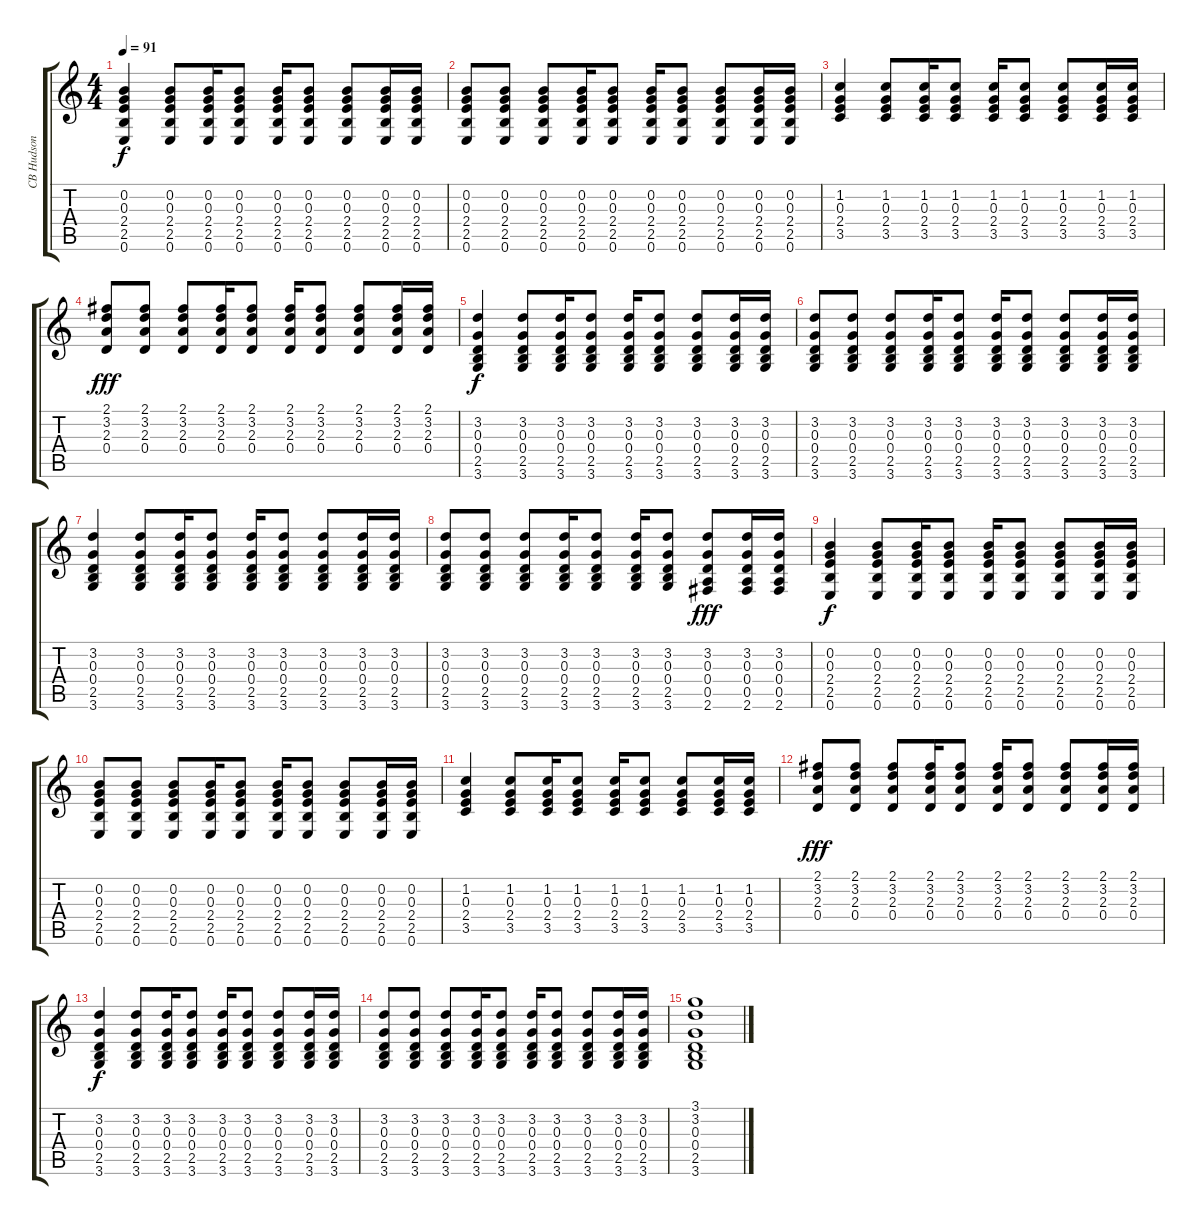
\track ("CB Hudson - acoustic guitar" "CB Hudson ") {instrument acousticguitarsteel}
\staff {score tabs}
\tuning (E4 B3 G3 D3 A2 E2) {hide}
\ts (4 4)
\tempo 91
\clef g2
\ks c
(0.2 0.3 2.4 2.5 0.6).4{dy f} (0.2 0.3 2.4 2.5 0.6).8 (0.2 0.3 2.4 2.5 0.6).16 (0.2 0.3 2.4 2.5 0.6).8 (0.2 0.3 2.4 2.5 0.6).16 (0.2 0.3 2.4 2.5 0.6).8 (0.2 0.3 2.4 2.5 0.6).8 (0.2 0.3 2.4 2.5 0.6).16 (0.2 0.3 2.4 2.5 0.6).16 |
(0.2 0.3 2.4 2.5 0.6).8 (0.2 0.3 2.4 2.5 0.6).8 (0.2 0.3 2.4 2.5 0.6).8 (0.2 0.3 2.4 2.5 0.6).16 (0.2 0.3 2.4 2.5 0.6).8 (0.2 0.3 2.4 2.5 0.6).16 (0.2 0.3 2.4 2.5 0.6).8 (0.2 0.3 2.4 2.5 0.6).8 (0.2 0.3 2.4 2.5 0.6).16 (0.2 0.3 2.4 2.5 0.6).16 |
(1.2 0.3 2.4 3.5).4 (1.2 0.3 2.4 3.5).8 (1.2 0.3 2.4 3.5).16 (1.2 0.3 2.4 3.5).8 (1.2 0.3 2.4 3.5).16 (1.2 0.3 2.4 3.5).8 (1.2 0.3 2.4 3.5).8 (1.2 0.3 2.4 3.5).16 (1.2 0.3 2.4 3.5).16 |
(2.1 3.2 2.3 0.4).8{dy fff} (2.1 3.2 2.3 0.4).8 (2.1 3.2 2.3 0.4).8 (2.1 3.2 2.3 0.4).16 (2.1 3.2 2.3 0.4).8 (2.1 3.2 2.3 0.4).16 (2.1 3.2 2.3 0.4).8 (2.1 3.2 2.3 0.4).8 (2.1 3.2 2.3 0.4).16 (2.1 3.2 2.3 0.4).16 |
(3.2 0.3 0.4 2.5 3.6).4{dy f} (3.2 0.3 0.4 2.5 3.6).8 (3.2 0.3 0.4 2.5 3.6).16 (3.2 0.3 0.4 2.5 3.6).8 (3.2 0.3 0.4 2.5 3.6).16 (3.2 0.3 0.4 2.5 3.6).8 (3.2 0.3 0.4 2.5 3.6).8 (3.2 0.3 0.4 2.5 3.6).16 (3.2 0.3 0.4 2.5 3.6).16 |
(3.2 0.3 0.4 2.5 3.6).8 (3.2 0.3 0.4 2.5 3.6).8 (3.2 0.3 0.4 2.5 3.6).8 (3.2 0.3 0.4 2.5 3.6).16 (3.2 0.3 0.4 2.5 3.6).8 (3.2 0.3 0.4 2.5 3.6).16 (3.2 0.3 0.4 2.5 3.6).8 (3.2 0.3 0.4 2.5 3.6).8 (3.2 0.3 0.4 2.5 3.6).16 (3.2 0.3 0.4 2.5 3.6).16 |
(3.2 0.3 0.4 2.5 3.6).4 (3.2 0.3 0.4 2.5 3.6).8 (3.2 0.3 0.4 2.5 3.6).16 (3.2 0.3 0.4 2.5 3.6).8 (3.2 0.3 0.4 2.5 3.6).16 (3.2 0.3 0.4 2.5 3.6).8 (3.2 0.3 0.4 2.5 3.6).8 (3.2 0.3 0.4 2.5 3.6).16 (3.2 0.3 0.4 2.5 3.6).16 |
(3.2 0.3 0.4 2.5 3.6).8 (3.2 0.3 0.4 2.5 3.6).8 (3.2 0.3 0.4 2.5 3.6).8 (3.2 0.3 0.4 2.5 3.6).16 (3.2 0.3 0.4 2.5 3.6).8 (3.2 0.3 0.4 2.5 3.6).16 (3.2 0.3 0.4 2.5 3.6).8 (3.2 0.3 0.4 0.5 2.6).8{dy fff} (3.2 0.3 0.4 0.5 2.6).16 (3.2 0.3 0.4 0.5 2.6).16 |
(0.2 0.3 2.4 2.5 0.6).4{dy f} (0.2 0.3 2.4 2.5 0.6).8 (0.2 0.3 2.4 2.5 0.6).16 (0.2 0.3 2.4 2.5 0.6).8 (0.2 0.3 2.4 2.5 0.6).16 (0.2 0.3 2.4 2.5 0.6).8 (0.2 0.3 2.4 2.5 0.6).8 (0.2 0.3 2.4 2.5 0.6).16 (0.2 0.3 2.4 2.5 0.6).16 |
(0.2 0.3 2.4 2.5 0.6).8 (0.2 0.3 2.4 2.5 0.6).8 (0.2 0.3 2.4 2.5 0.6).8 (0.2 0.3 2.4 2.5 0.6).16 (0.2 0.3 2.4 2.5 0.6).8 (0.2 0.3 2.4 2.5 0.6).16 (0.2 0.3 2.4 2.5 0.6).8 (0.2 0.3 2.4 2.5 0.6).8 (0.2 0.3 2.4 2.5 0.6).16 (0.2 0.3 2.4 2.5 0.6).16 |
(1.2 0.3 2.4 3.5).4 (1.2 0.3 2.4 3.5).8 (1.2 0.3 2.4 3.5).16 (1.2 0.3 2.4 3.5).8 (1.2 0.3 2.4 3.5).16 (1.2 0.3 2.4 3.5).8 (1.2 0.3 2.4 3.5).8 (1.2 0.3 2.4 3.5).16 (1.2 0.3 2.4 3.5).16 |
(2.1 3.2 2.3 0.4).8{dy fff} (2.1 3.2 2.3 0.4).8 (2.1 3.2 2.3 0.4).8 (2.1 3.2 2.3 0.4).16 (2.1 3.2 2.3 0.4).8 (2.1 3.2 2.3 0.4).16 (2.1 3.2 2.3 0.4).8 (2.1 3.2 2.3 0.4).8 (2.1 3.2 2.3 0.4).16 (2.1 3.2 2.3 0.4).16 |
(3.2 0.3 0.4 2.5 3.6).4{dy f} (3.2 0.3 0.4 2.5 3.6).8 (3.2 0.3 0.4 2.5 3.6).16 (3.2 0.3 0.4 2.5 3.6).8 (3.2 0.3 0.4 2.5 3.6).16 (3.2 0.3 0.4 2.5 3.6).8 (3.2 0.3 0.4 2.5 3.6).8 (3.2 0.3 0.4 2.5 3.6).16 (3.2 0.3 0.4 2.5 3.6).16 |
(3.2 0.3 0.4 2.5 3.6).8 (3.2 0.3 0.4 2.5 3.6).8 (3.2 0.3 0.4 2.5 3.6).8 (3.2 0.3 0.4 2.5 3.6).16 (3.2 0.3 0.4 2.5 3.6).8 (3.2 0.3 0.4 2.5 3.6).16 (3.2 0.3 0.4 2.5 3.6).8 (3.2 0.3 0.4 2.5 3.6).8 (3.2 0.3 0.4 2.5 3.6).16 (3.2 0.3 0.4 2.5 3.6).16 |
(3.1 3.2 0.3 0.4 2.5 3.6).1
